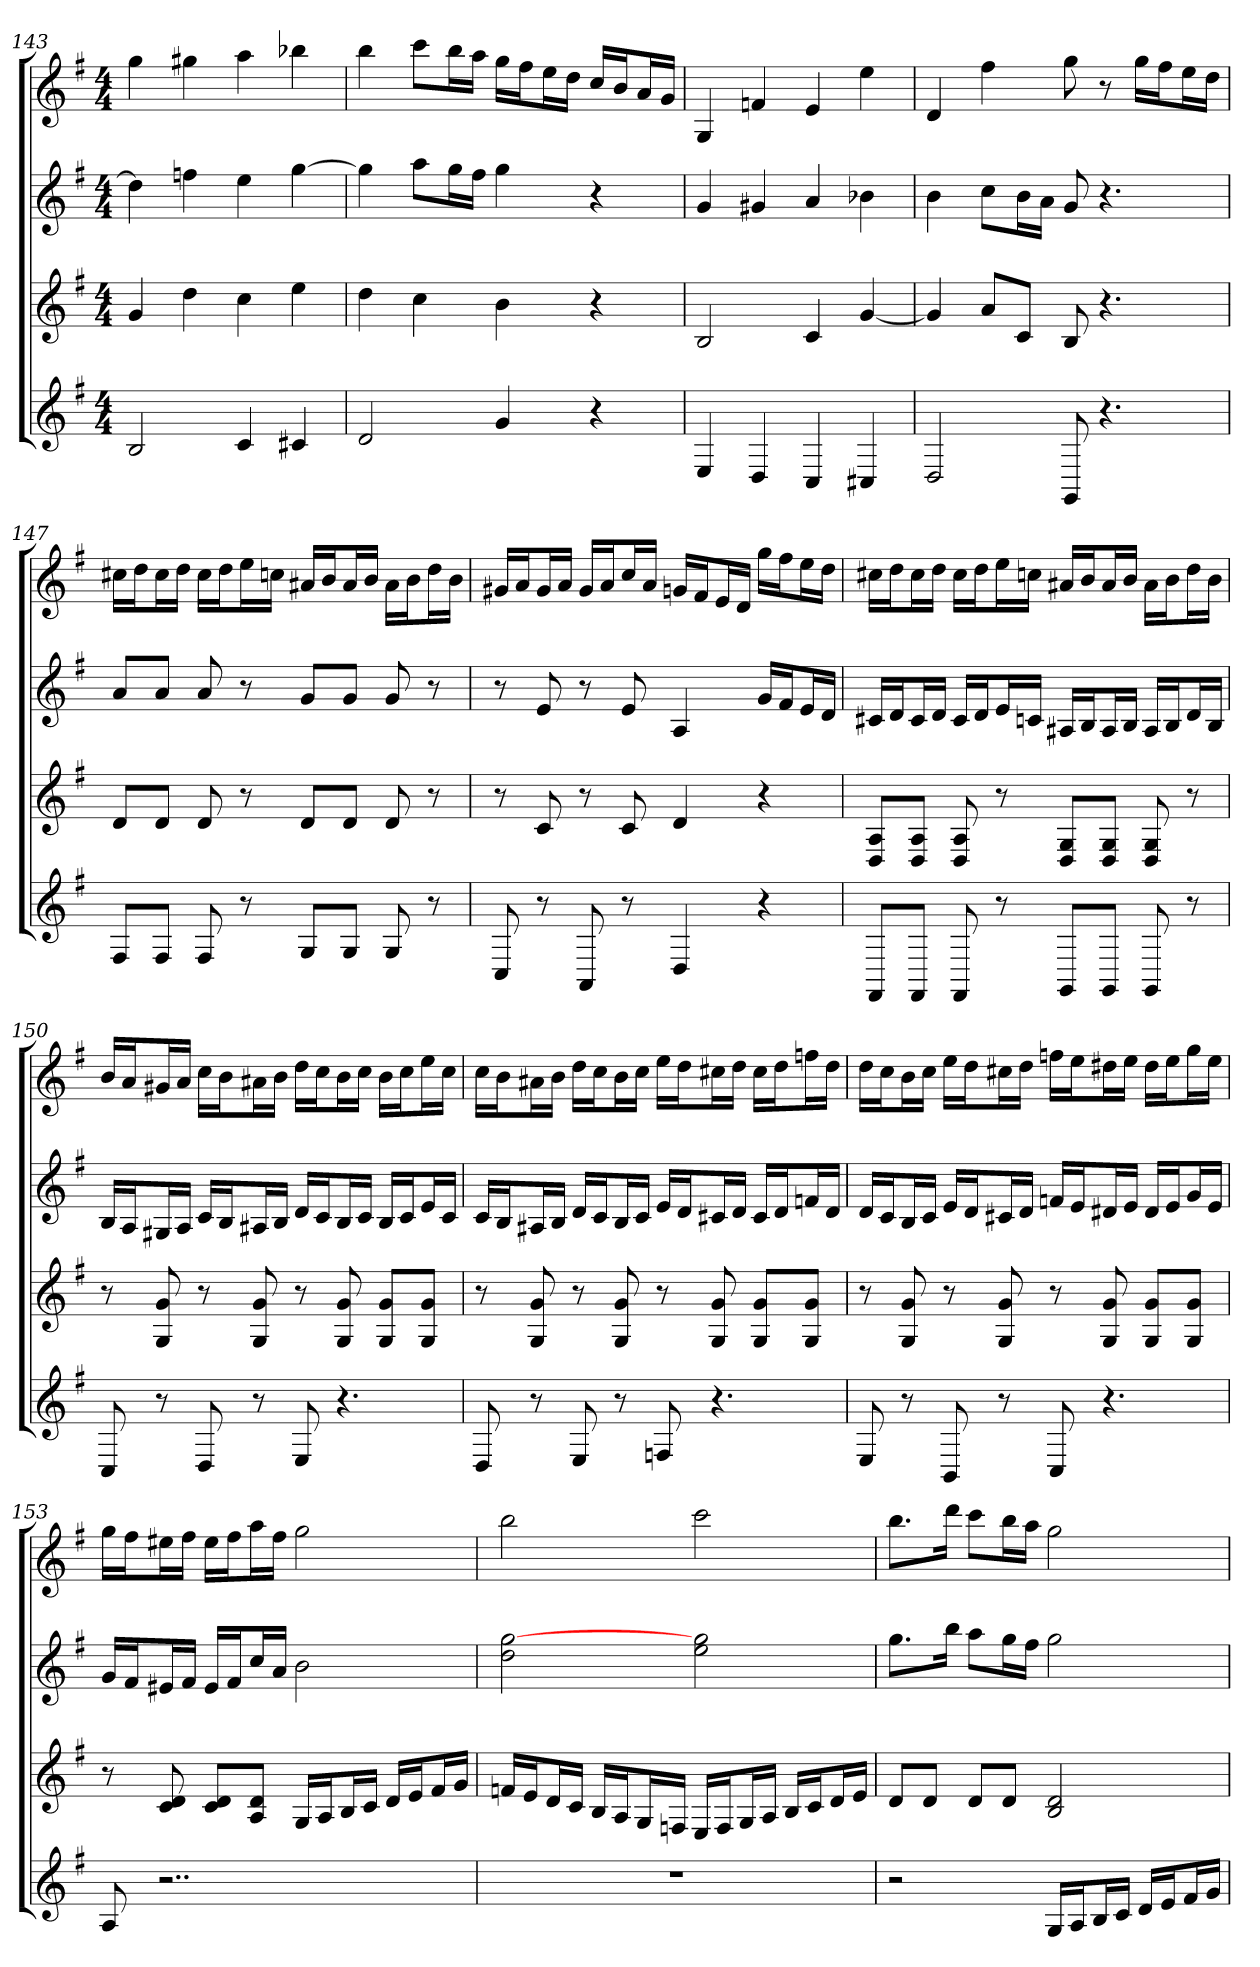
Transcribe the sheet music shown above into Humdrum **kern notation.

**kern	**kern	**kern	**kern
*part4	*part3	*part2	*part1
*staff4	*staff3	*staff2	*staff1
*k[f#]	*k[f#]	*k[f#]	*k[f#]
*G:	*G:	*G:	*G:
*M4/4	*M4/4	*M4/4	*M4/4
=143	=143	=143	=143
2B	4g	4dd]	4gg
.	4dd	4ffn	4gg#X
4c	4cc	4ee	4aa
4c#X	4ee	[4gg	4bb-X
=144	=144	=144	=144
2d	4dd	4gg]	4bb
.	4cc	8aaL	8cccL
.	.	16ggL	16bbL
.	.	16ff#JJ	16aaJJ
4g	4b	4gg	16ggLL
.	.	.	16ff#J
.	.	.	16eeL
.	.	.	16ddJJ
4r	4r	4r	16ccLL
.	.	.	16bJ
.	.	.	16aL
.	.	.	16gJJ
=145	=145	=145	=145
4E	2B	4g	4G
4D	.	4g#X	4fn
4C	4c	4a	4e
4C#X	[4g	4b-X	4ee
=146	=146	=146	=146
2D	4g]	4b	4d
.	8aL	8ccL	4ff#
.	8cJ	16bL	.
.	.	16aJJ	.
8GG	8B	8g	8gg
4.r	4.r	4.r	8r
.	.	.	16ggLL
.	.	.	16ff#J
.	.	.	16eeL
.	.	.	16ddJJ
=147	=147	=147	=147
8F#L	8dL	8aL	16cc#XLL
.	.	.	16ddJ
8F#J	8dJ	8aJ	16cc#L
.	.	.	16ddJJ
8F#	8d	8a	16cc#LL
.	.	.	16ddJ
8r	8r	8r	16eeL
.	.	.	16ccnJJ
8GL	8dL	8gL	16a#XLL
.	.	.	16bJ
8GJ	8dJ	8gJ	16a#L
.	.	.	16bJJ
8G	8d	8g	16a#LL
.	.	.	16bJ
8r	8r	8r	16ddL
.	.	.	16bJJ
=148	=148	=148	=148
8C	8r	8r	16g#XLL
.	.	.	16aJ
8r	8c	8e	16g#L
.	.	.	16aJJ
8AA	8r	8r	16g#LL
.	.	.	16aJ
8r	8c	8e	16ccL
.	.	.	16aJJ
4D	4d	4A	16gnLL
.	.	.	16f#J
.	.	.	16eL
.	.	.	16dJJ
4r	4r	16gLL	16ggLL
.	.	16f#J	16ff#J
.	.	16eL	16eeL
.	.	16dJJ	16ddJJ
=149	=149	=149	=149
8FF#L	8D 8AL	16c#XLL	16cc#XLL
.	.	16dJ	16ddJ
8FF#J	8D 8AJ	16c#L	16cc#L
.	.	16dJJ	16ddJJ
8FF#	8D 8A	16c#LL	16cc#LL
.	.	16dJ	16ddJ
8r	8r	16eL	16eeL
.	.	16cnJJ	16ccnJJ
8GGL	8D 8GL	16A#XLL	16a#XLL
.	.	16BJ	16bJ
8GGJ	8D 8GJ	16A#L	16a#L
.	.	16BJJ	16bJJ
8GG	8D 8G	16A#LL	16a#LL
.	.	16BJ	16bJ
8r	8r	16dL	16ddL
.	.	16BJJ	16bJJ
=150	=150	=150	=150
8C	8r	16BLL	16bLL
.	.	16AJ	16aJ
8r	8G 8g	16G#XL	16g#XL
.	.	16AJJ	16aJJ
8D	8r	16cLL	16ccLL
.	.	16BJ	16bJ
8r	8G 8g	16A#XL	16a#XL
.	.	16BJJ	16bJJ
8E	8r	16dLL	16ddLL
.	.	16cJ	16ccJ
4.r	8G 8g	16BL	16bL
.	.	16cJJ	16ccJJ
.	8G 8gL	16BLL	16bLL
.	.	16cJ	16ccJ
.	8G 8gJ	16eL	16eeL
.	.	16cJJ	16ccJJ
=151	=151	=151	=151
8D	8r	16cLL	16ccLL
.	.	16BJ	16bJ
8r	8G 8g	16A#XL	16a#XL
.	.	16BJJ	16bJJ
8E	8r	16dLL	16ddLL
.	.	16cJ	16ccJ
8r	8G 8g	16BL	16bL
.	.	16cJJ	16ccJJ
8Fn	8r	16eLL	16eeLL
.	.	16dJ	16ddJ
4.r	8G 8g	16c#XL	16cc#XL
.	.	16dJJ	16ddJJ
.	8G 8gL	16c#LL	16cc#LL
.	.	16dJ	16ddJ
.	8G 8gJ	16fnL	16ffnL
.	.	16dJJ	16ddJJ
=152	=152	=152	=152
8E	8r	16dLL	16ddLL
.	.	16cJ	16ccJ
8r	8G 8g	16BL	16bL
.	.	16cJJ	16ccJJ
8BB	8r	16eLL	16eeLL
.	.	16dJ	16ddJ
8r	8G 8g	16c#XL	16cc#XL
.	.	16dJJ	16ddJJ
8C	8r	16fnLL	16ffnLL
.	.	16eJ	16eeJ
4.r	8G 8g	16d#XL	16dd#XL
.	.	16eJJ	16eeJJ
.	8G 8gL	16d#LL	16dd#LL
.	.	16eJ	16eeJ
.	8G 8gJ	16gL	16ggL
.	.	16eJJ	16eeJJ
=153	=153	=153	=153
8A	8r	16gLL	16ggLL
.	.	16f#J	16ff#J
2..r	8c 8d	16e#XL	16ee#XL
.	.	16f#JJ	16ff#JJ
.	8c 8dL	16e#LL	16ee#LL
.	.	16f#J	16ff#J
.	8A 8dJ	16ccL	16aaL
.	.	16aJJ	16ff#JJ
.	16GLL	2b	2gg
.	16AJ	.	.
.	16BL	.	.
.	16cJJ	.	.
.	16dLL	.	.
.	16eJ	.	.
.	16f#L	.	.
.	16gJJ	.	.
=154	=154	=154	=154
1r	16fnLL	2dd [2gg	2bb
.	16eJ	.	.
.	16dL	.	.
.	16cJJ	.	.
.	16BLL	.	.
.	16AJ	.	.
.	16GL	.	.
.	16FnJJ	.	.
.	16ELL	2ee 2gg	2ccc
.	16FJ	.	.
.	16GL	.	.
.	16AJJ	.	.
.	16BLL	.	.
.	16cJ	.	.
.	16dL	.	.
.	16eJJ	.	.
=155	=155	=155	=155
2r	8dL	8.ggL	8.bbL
.	8dJ	.	.
.	.	16bbJk	16dddJk
.	8dL	8aaL	8cccL
.	8dJ	16ggL	16bbL
.	.	16ff#JJ	16aaJJ
16GLL	2B 2d	2gg	2gg
16AJ	.	.	.
16BL	.	.	.
16cJJ	.	.	.
16dLL	.	.	.
16eJ	.	.	.
16f#L	.	.	.
16gJJ	.	.	.
=	=	=	=
*-	*-	*-	*-
